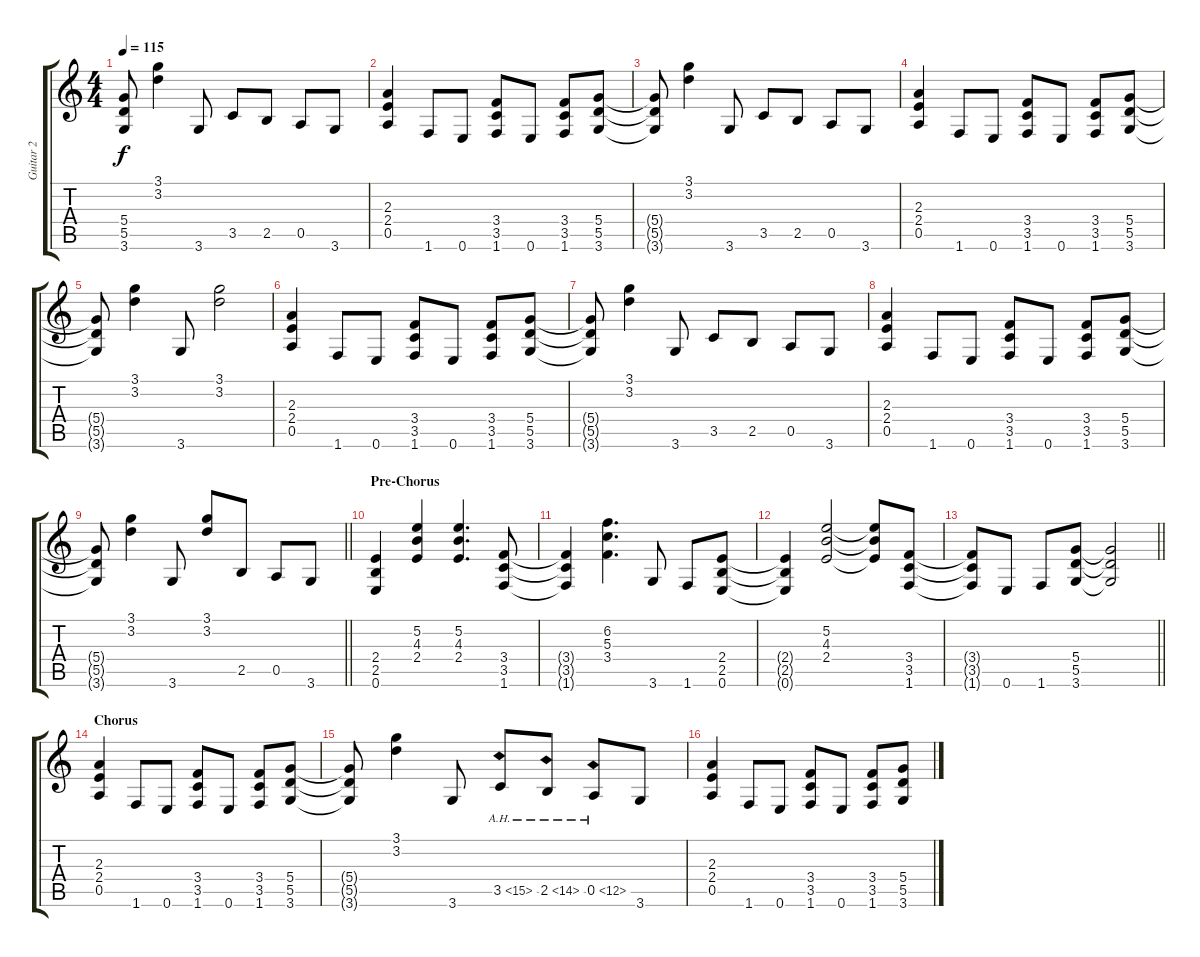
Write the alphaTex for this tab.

\track ("Guitar 2" "Guitar 2") {instrument distortionguitar}
\staff {score tabs}
\tuning (E4 B3 G3 D3 A2 E2) {hide}
\ts (4 4)
\tempo 115
\clef g2
\ks c
(5.4{t} 5.5{t} 3.6{t}).8{dy f} (3.1 3.2).4 3.6.8 3.5.8 2.5.8 0.5.8 3.6.8 |
(2.3 2.4 0.5).4 1.6.8 0.6.8 (3.4 3.5 1.6).8 0.6.8 (3.4 3.5 1.6).8 (5.4 5.5 3.6).8 |
(5.4{t} 5.5{t} 3.6{t}).8 (3.1 3.2).4 3.6.8 3.5.8 2.5.8 0.5.8 3.6.8 |
(2.3 2.4 0.5).4 1.6.8 0.6.8 (3.4 3.5 1.6).8 0.6.8 (3.4 3.5 1.6).8 (5.4 5.5 3.6).8 |
(5.4{t} 5.5{t} 3.6{t}).8 (3.1 3.2).4 3.6.8 (3.1 3.2).2 |
(2.3 2.4 0.5).4 1.6.8 0.6.8 (3.4 3.5 1.6).8 0.6.8 (3.4 3.5 1.6).8 (5.4 5.5 3.6).8 |
(5.4{t} 5.5{t} 3.6{t}).8 (3.1 3.2).4 3.6.8 3.5.8 2.5.8 0.5.8 3.6.8 |
(2.3 2.4 0.5).4 1.6.8 0.6.8 (3.4 3.5 1.6).8 0.6.8 (3.4 3.5 1.6).8 (5.4 5.5 3.6).8 |
\barLineRight lightlight
(5.4{t} 5.5{t} 3.6{t}).8 (3.1 3.2).4 3.6.8 (3.1 3.2).8 2.5.8 0.5.8 3.6.8 |
\section ("" "Pre-Chorus")
(2.4 2.5 0.6).4 (5.2 4.3 2.4).4 (5.2 4.3 2.4).4{d} (3.4 3.5 1.6).8 |
(3.4{t} 3.5{t} 1.6{t}).4 (6.2 5.3 3.4).4{d} 3.6.8 1.6.8 (2.4 2.5 0.6).8 |
(2.4{t} 2.5{t} 0.6{t}).4 (5.2 4.3 2.4).2 (5.2{t} 4.3{t} 2.4{t}).8 (3.4 3.5 1.6).8 |
\barLineRight lightlight
(3.4{t} 3.5{t} 1.6{t}).8 0.6.8 1.6.8 (5.4 5.5 3.6).8 (5.4{t} 5.5{t} 3.6{t}).2 |
\section ("" "Chorus")
(2.3 2.4 0.5).4 1.6.8 0.6.8 (3.4 3.5 1.6).8 0.6.8 (3.4 3.5 1.6).8 (5.4 5.5 3.6).8 |
(5.4{t} 5.5{t} 3.6{t}).8 (3.1 3.2).4 3.6.8 3.5{ah 12}.8 2.5{ah 12}.8 0.5{ah 12}.8 3.6.8 |
(2.3 2.4 0.5).4 1.6.8 0.6.8 (3.4 3.5 1.6).8 0.6.8 (3.4 3.5 1.6).8 (5.4 5.5 3.6).8
